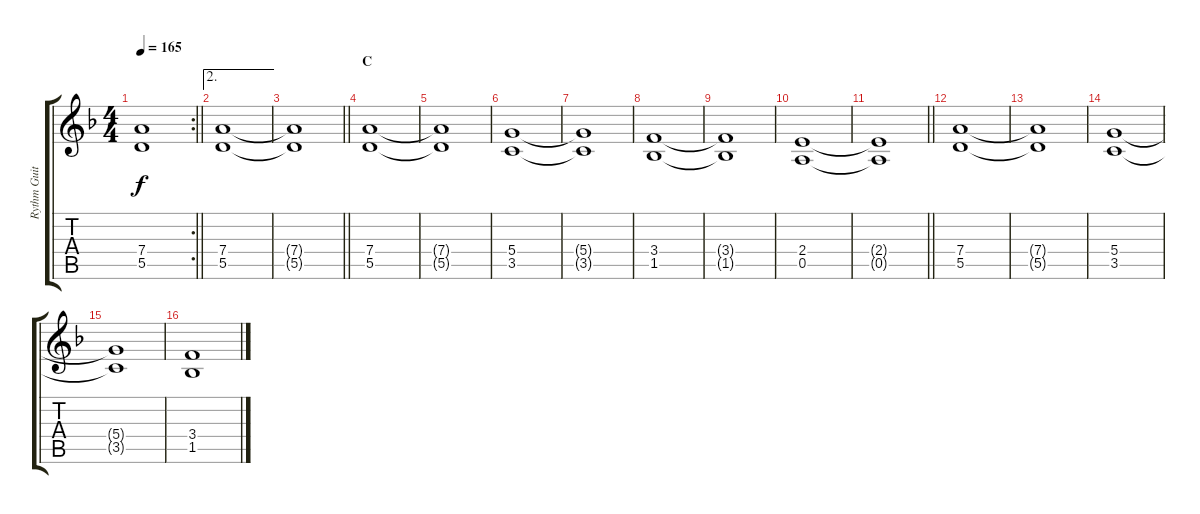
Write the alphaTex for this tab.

\track ("Rythm Guitar I" "Rythm Guit") {instrument distortionguitar}
\staff {score tabs}
\tuning (E4 B3 G3 D3 A2 E2) {hide}
\rc 2
\ts (4 4)
\tempo 165
\clef g2
\barLineRight lightlight
\ks f
(7.4{t} 5.5{t}).1{dy f} |
\ae 2
(7.4 5.5).1 |
\barLineRight lightlight
(7.4{t} 5.5{t}).1 |
\section ("" "C")
(7.4 5.5).1 |
(7.4{t} 5.5{t}).1 |
(5.4 3.5).1 |
(5.4{t} 3.5{t}).1 |
(3.4 1.5).1 |
(3.4{t} 1.5{t}).1 |
(2.4 0.5).1 |
\barLineRight lightlight
(2.4{t} 0.5{t}).1 |
\section ("" "")
(7.4 5.5).1 |
(7.4{t} 5.5{t}).1 |
(5.4 3.5).1 |
(5.4{t} 3.5{t}).1 |
(3.4 1.5).1
